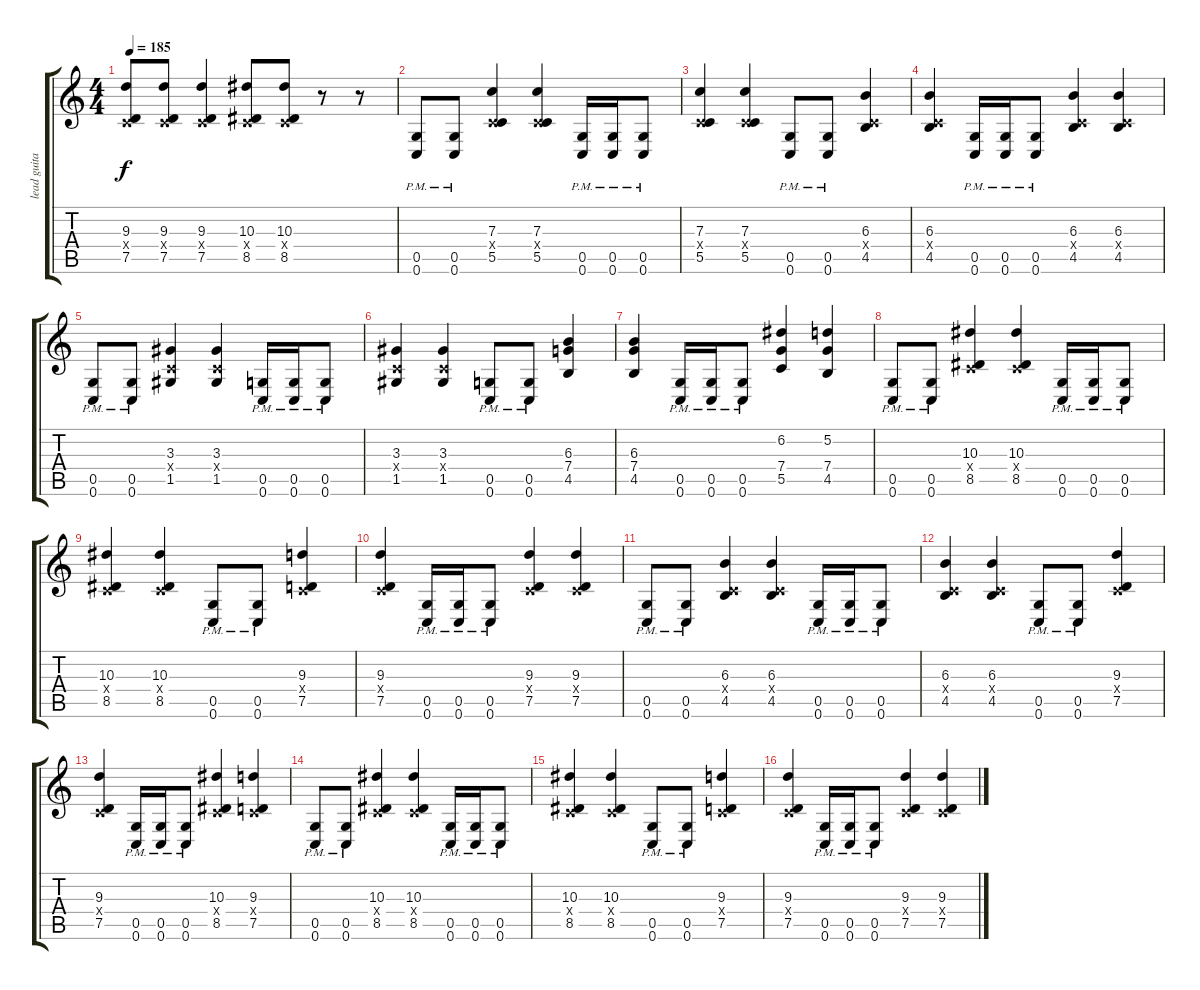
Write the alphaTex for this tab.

\track ("lead guitar" "lead guita") {instrument distortionguitar}
\staff {score tabs}
\tuning (D4 A3 F3 C3 G2 C2) {hide}
\ts (4 4)
\tempo 185
\clef g2
\ks c
(9.3 0.4{x} 7.5).8{dy f} (9.3 0.4{x} 7.5).8 (9.3 0.4{x} 7.5).4 (10.3 0.4{x} 8.5).8 (10.3 0.4{x} 8.5).8 r.8 r.8 |
(0.5{pm} 0.6{pm}).8 (0.5{pm} 0.6{pm}).8 (7.3 0.4{x} 5.5).4 (7.3 0.4{x} 5.5).4 (0.5{pm} 0.6{pm}).16 (0.5{pm} 0.6{pm}).16 (0.5{pm} 0.6{pm}).8 |
(7.3 0.4{x} 5.5).4 (7.3 0.4{x} 5.5).4 (0.5{pm} 0.6{pm}).8 (0.5{pm} 0.6{pm}).8 (6.3 0.4{x} 4.5).4 |
(6.3 0.4{x} 4.5).4 (0.5{pm} 0.6{pm}).16 (0.5{pm} 0.6{pm}).16 (0.5{pm} 0.6{pm}).8 (6.3 0.4{x} 4.5).4 (6.3 0.4{x} 4.5).4 |
(0.5{pm} 0.6{pm}).8 (0.5{pm} 0.6{pm}).8 (3.3 0.4{x} 1.5).4 (3.3 0.4{x} 1.5).4 (0.5{pm} 0.6{pm}).16 (0.5{pm} 0.6{pm}).16 (0.5{pm} 0.6{pm}).8 |
(3.3 0.4{x} 1.5).4 (3.3 0.4{x} 1.5).4 (0.5{pm} 0.6{pm}).8 (0.5{pm} 0.6{pm}).8 (6.3 7.4 4.5).4 |
(6.3 7.4 4.5).4 (0.5{pm} 0.6{pm}).16 (0.5{pm} 0.6{pm}).16 (0.5{pm} 0.6{pm}).8 (6.2 7.4 5.5).4 (5.2 7.4 4.5).4 |
(0.5{pm} 0.6{pm}).8 (0.5{pm} 0.6{pm}).8 (10.3 0.4{x} 8.5).4 (10.3 0.4{x} 8.5).4 (0.5{pm} 0.6{pm}).16 (0.5{pm} 0.6{pm}).16 (0.5{pm} 0.6{pm}).8 |
(10.3 0.4{x} 8.5).4 (10.3 0.4{x} 8.5).4 (0.5{pm} 0.6{pm}).8 (0.5{pm} 0.6{pm}).8 (9.3 0.4{x} 7.5).4 |
(9.3 0.4{x} 7.5).4 (0.5{pm} 0.6{pm}).16 (0.5{pm} 0.6{pm}).16 (0.5{pm} 0.6{pm}).8 (9.3 0.4{x} 7.5).4 (9.3 0.4{x} 7.5).4 |
(0.5{pm} 0.6{pm}).8 (0.5{pm} 0.6{pm}).8 (6.3 0.4{x} 4.5).4 (6.3 0.4{x} 4.5).4 (0.5{pm} 0.6{pm}).16 (0.5{pm} 0.6{pm}).16 (0.5{pm} 0.6{pm}).8 |
(6.3 0.4{x} 4.5).4 (6.3 0.4{x} 4.5).4 (0.5{pm} 0.6{pm}).8 (0.5{pm} 0.6{pm}).8 (9.3 0.4{x} 7.5).4 |
(9.3 0.4{x} 7.5).4 (0.5{pm} 0.6{pm}).16 (0.5{pm} 0.6{pm}).16 (0.5{pm} 0.6{pm}).8 (10.3 0.4{x} 8.5).4 (9.3 0.4{x} 7.5).4 |
(0.5{pm} 0.6{pm}).8 (0.5{pm} 0.6{pm}).8 (10.3 0.4{x} 8.5).4 (10.3 0.4{x} 8.5).4 (0.5{pm} 0.6{pm}).16 (0.5{pm} 0.6{pm}).16 (0.5{pm} 0.6{pm}).8 |
(10.3 0.4{x} 8.5).4 (10.3 0.4{x} 8.5).4 (0.5{pm} 0.6{pm}).8 (0.5{pm} 0.6{pm}).8 (9.3 0.4{x} 7.5).4 |
(9.3 0.4{x} 7.5).4 (0.5{pm} 0.6{pm}).16 (0.5{pm} 0.6{pm}).16 (0.5{pm} 0.6{pm}).8 (9.3 0.4{x} 7.5).4 (9.3 0.4{x} 7.5).4
